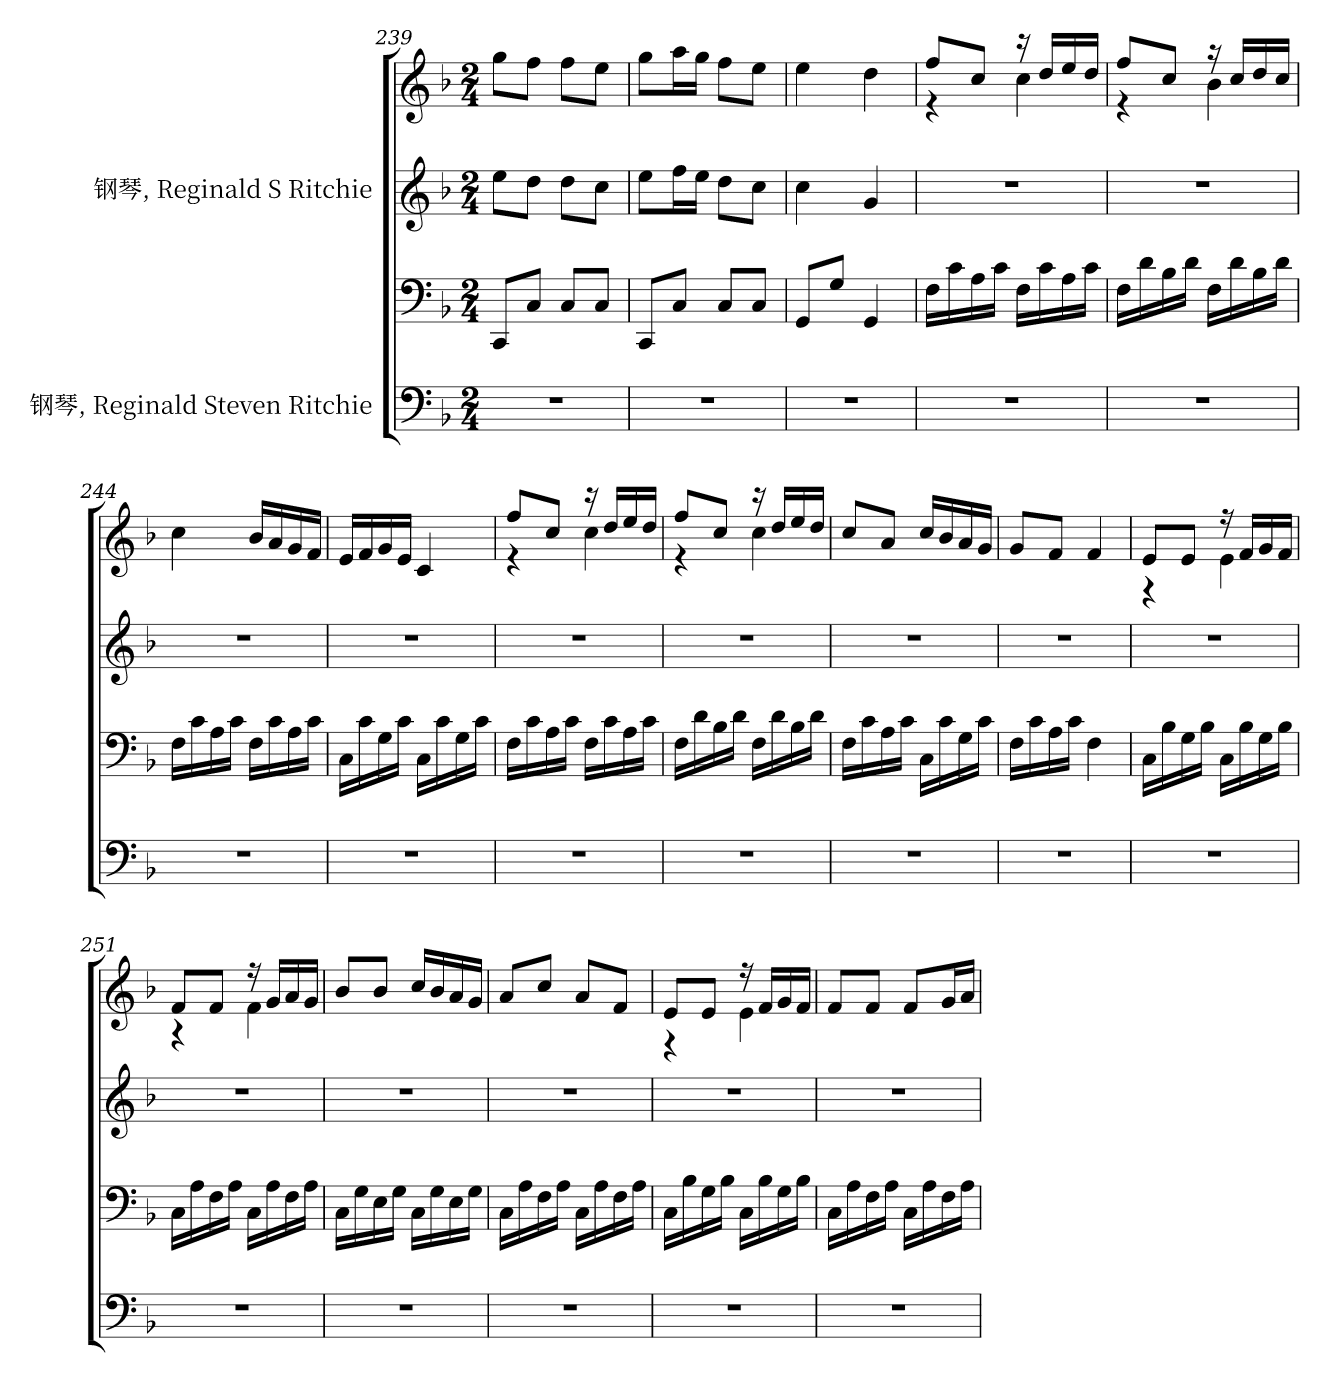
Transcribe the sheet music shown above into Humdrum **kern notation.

**kern	**kern	**kern	**kern
*part2	*part2	*part1	*part1
*staff4	*staff3	*staff2	*staff1
*I"钢琴, Reginald Steven Ritchie	*	*I"钢琴, Reginald S Ritchie	*
*clefF4	*clefF4	*clefG2	*clefG2
*k[b-]	*k[b-]	*k[b-]	*k[b-]
*M2/4	*M2/4	*M2/4	*M2/4
=239	=239	=239	=239
2r	8CC/L	8ee\L	8gg\L
.	8C/J	8dd\J	8ff\J
.	8C/L	8dd\L	8ff\L
.	8C/J	8cc\J	8ee\J
=240	=240	=240	=240
2r	8CC/L	8ee\L	8gg\L
.	8C/J	16ff\L	16aa\L
.	.	16ee\JJ	16gg\JJ
.	8C/L	8dd\L	8ff\L
.	8C/J	8cc\J	8ee\J
=241	=241	=241	=241
2r	8GG/L	4cc\	4ee\
.	8G/J	.	.
.	4GG/	4g/	4dd\
=242	=242	=242	=242
*	*	*	*^
2r	16F\LL	2r	8ff/L	4r
.	16c\	.	.	.
.	16A\	.	8cc/J	.
.	16c\JJ	.	.	.
.	16F\LL	.	16r	4cc\
.	16c\	.	16dd/LL	.
.	16A\	.	16ee/	.
.	16c\JJ	.	16dd/JJ	.
!!LO:PB:g=z	!!
=243	=243	=243	=243	=243
2r	16F\LL	2r	8ff/L	4r
.	16d\	.	.	.
.	16B-\	.	8cc/J	.
.	16d\JJ	.	.	.
.	16F\LL	.	16r	4b-\
.	16d\	.	16cc/LL	.
.	16B-\	.	16dd/	.
.	16d\JJ	.	16cc/JJ	.
*	*	*	*v	*v
=244	=244	=244	=244
2r	16F\LL	2r	4cc\
.	16c\	.	.
.	16A\	.	.
.	16c\JJ	.	.
.	16F\LL	.	16b-/LL
.	16c\	.	16a/
.	16A\	.	16g/
.	16c\JJ	.	16f/JJ
=245	=245	=245	=245
2r	16C\LL	2r	16e/LL
.	16c\	.	16f/
.	16G\	.	16g/
.	16c\JJ	.	16e/JJ
.	16C\LL	.	4c/
.	16c\	.	.
.	16G\	.	.
.	16c\JJ	.	.
=246	=246	=246	=246
*	*	*	*^
2r	16F\LL	2r	8ff/L	4r
.	16c\	.	.	.
.	16A\	.	8cc/J	.
.	16c\JJ	.	.	.
.	16F\LL	.	16r	4cc\
.	16c\	.	16dd/LL	.
.	16A\	.	16ee/	.
.	16c\JJ	.	16dd/JJ	.
=247	=247	=247	=247	=247
2r	16F\LL	2r	8ff/L	4r
.	16d\	.	.	.
.	16B-\	.	8cc/J	.
.	16d\JJ	.	.	.
.	16F\LL	.	16r	4cc\
.	16d\	.	16dd/LL	.
.	16B-\	.	16ee/	.
.	16d\JJ	.	16dd/JJ	.
*	*	*	*v	*v
!!LO:LB:g=z
=248	=248	=248	=248
2r	16F\LL	2r	8cc/L
.	16c\	.	.
.	16A\	.	8a/J
.	16c\JJ	.	.
.	16C\LL	.	16cc/LL
.	16c\	.	16b-/
.	16G\	.	16a/
.	16c\JJ	.	16g/JJ
=249	=249	=249	=249
2r	16F\LL	2r	8g/L
.	16c\	.	.
.	16A\	.	8f/J
.	16c\JJ	.	.
.	4F\	.	4f/
=250	=250	=250	=250
*	*	*	*^
2r	16C\LL	2r	8e/L	4r
.	16B-\	.	.	.
.	16G\	.	8e/J	.
.	16B-\JJ	.	.	.
.	16C\LL	.	16r	4e\
.	16B-\	.	16f/LL	.
.	16G\	.	16g/	.
.	16B-\JJ	.	16f/JJ	.
=251	=251	=251	=251	=251
2r	16C\LL	2r	8f/L	4r
.	16A\	.	.	.
.	16F\	.	8f/J	.
.	16A\JJ	.	.	.
.	16C\LL	.	16r	4f\
.	16A\	.	16g/LL	.
.	16F\	.	16a/	.
.	16A\JJ	.	16g/JJ	.
*	*	*	*v	*v
=252	=252	=252	=252
2r	16C\LL	2r	8b-/L
.	16G\	.	.
.	16E\	.	8b-/J
.	16G\JJ	.	.
.	16C\LL	.	16cc/LL
.	16G\	.	16b-/
.	16E\	.	16a/
.	16G\JJ	.	16g/JJ
!!LO:LB:g=z
=253	=253	=253	=253
2r	16C\LL	2r	8a/L
.	16A\	.	.
.	16F\	.	8cc/J
.	16A\JJ	.	.
.	16C\LL	.	8a/L
.	16A\	.	.
.	16F\	.	8f/J
.	16A\JJ	.	.
=254	=254	=254	=254
*	*	*	*^
2r	16C\LL	2r	8e/L	4r
.	16B-\	.	.	.
.	16G\	.	8e/J	.
.	16B-\JJ	.	.	.
.	16C\LL	.	16r	4e\
.	16B-\	.	16f/LL	.
.	16G\	.	16g/	.
.	16B-\JJ	.	16f/JJ	.
*	*	*	*v	*v
=255	=255	=255	=255
2r	16C\LL	2r	8f/L
.	16A\	.	.
.	16F\	.	8f/J
.	16A\JJ	.	.
.	16C\LL	.	8f/L
.	16A\	.	.
.	16F\	.	16g/L
.	16A\JJ	.	16a/JJ
=	=	=	=
*-	*-	*-	*-
